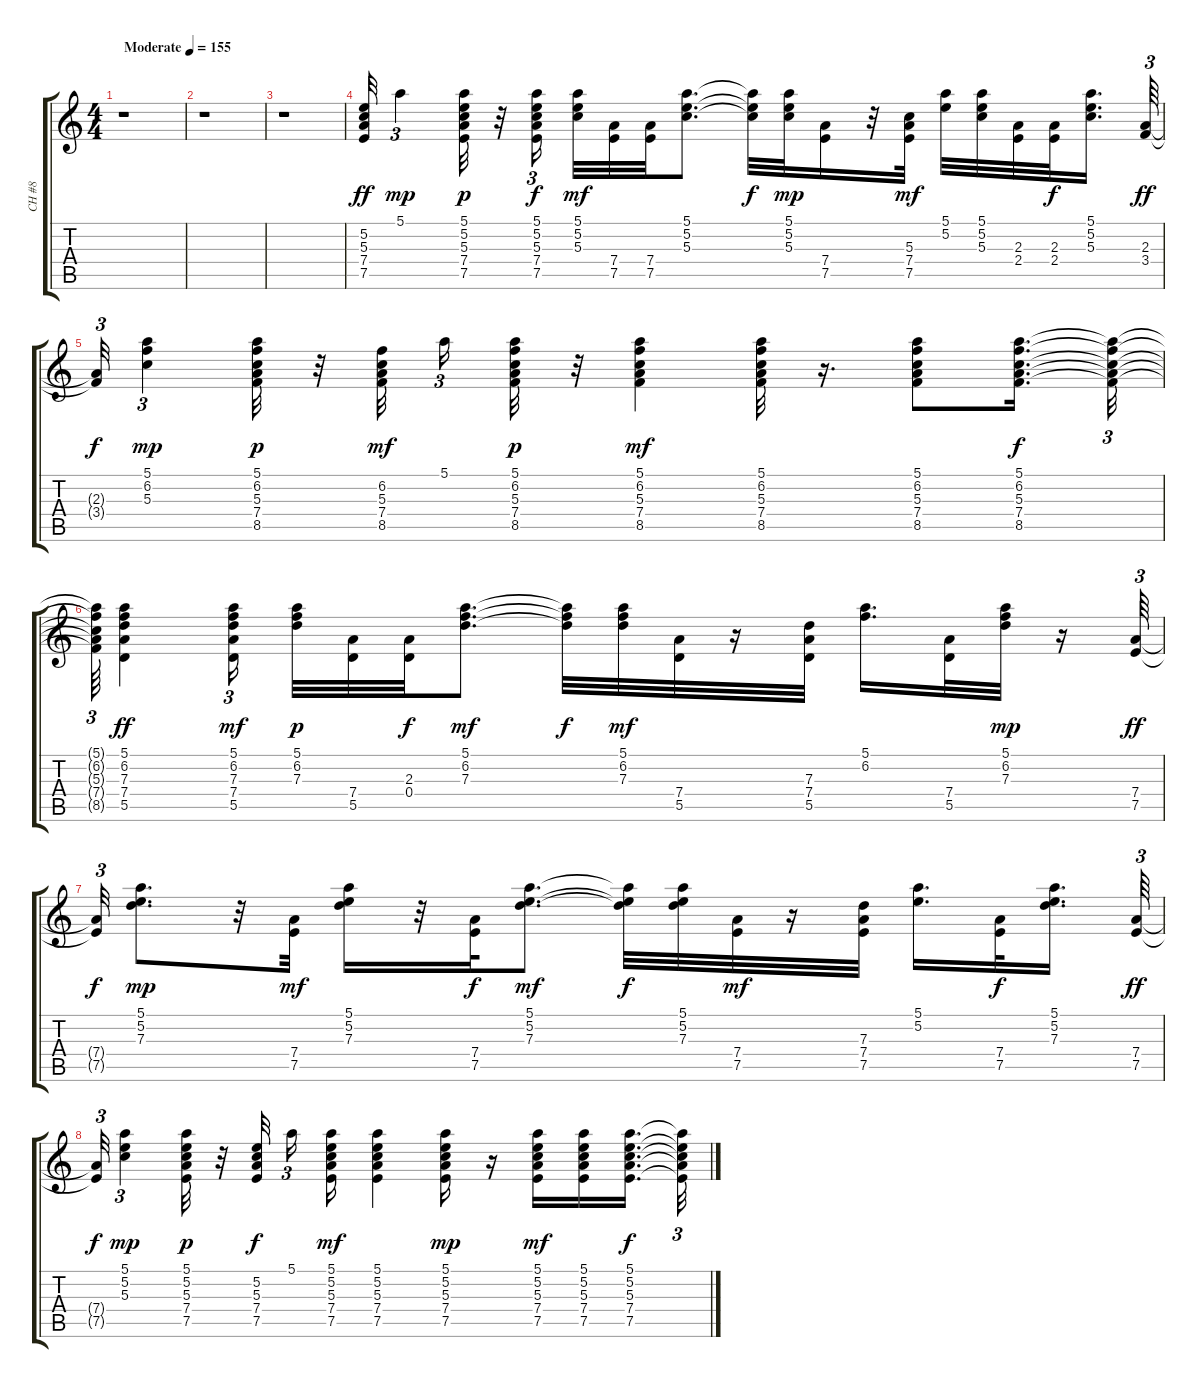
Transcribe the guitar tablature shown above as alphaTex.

\track ("CH #8" "CH #8") {instrument acousticguitarsteel}
\staff {score tabs}
\tuning (E4 B3 G3 D3 A2 E2) {hide}
\ts (4 4)
\tempo (155 "Moderate")
\clef g2
\ks c
r.1{dy ff instrument acousticguitarsteel} |
r.1 |
r.1 |
(5.2 5.3 7.4 7.5).32 5.1.4{tu (3 2) dy mp} (5.1 5.2 5.3 7.4 7.5).32{dy p} r.32 (5.1 5.2 5.3 7.4 7.5).16{tu (3 2) dy f beam splitsecondary} (5.1 5.2 5.3).32{dy mf} (7.4 7.5).32 (7.4 7.5).32 (5.1 5.2 5.3).8{d} (5.1{t} 5.2{t} 5.3{t}).32{dy f} (5.1 5.2 5.3).32{dy mp} (7.4 7.5).16 r.32 (5.3 7.4 7.5).32{dy mf} (5.1 5.2).32 (5.1 5.2 5.3).32 (2.3 2.4).32 (2.3 2.4).32{dy f} (5.1 5.2 5.3).16{d beam splitsecondary} (2.3 3.4).64{tu (3 2) dy ff} |
(2.3{t} 3.4{t}).32{tu (3 2) dy f} (5.1 6.2 5.3).4{tu (3 2) dy mp} (5.1 6.2 5.3 7.4 8.5).32{dy p} r.32 (6.2 5.3 7.4 8.5).32{dy mf beam splitsecondary} 5.1.16{tu (3 2)} (5.1 6.2 5.3 7.4 8.5).32{dy p} r.32 (5.1 6.2 5.3 7.4 8.5).4{dy mf} (5.1 6.2 5.3 7.4 8.5).32 r.16{d} (5.1 6.2 5.3 7.4 8.5).8 (5.1 6.2 5.3 7.4 8.5).16{d dy f} (5.1{t} 6.2{t} 5.3{t} 7.4{t} 8.5{t}).32{tu (3 2)} |
(5.1{t} 6.2{t} 5.3{t} 7.4{t} 8.5{t}).64{tu (3 2)} (5.1 6.2 7.3 7.4 5.5).4{dy ff} (5.1 6.2 7.3 7.4 5.5).16{tu (3 2) dy mf beam splitsecondary} (5.1 6.2 7.3).32{dy p} (7.4 5.5).32 (2.3 0.4).32{dy f} (5.1 6.2 7.3).8{d dy mf} (5.1{t} 6.2{t} 7.3{t}).32{dy f} (5.1 6.2 7.3).32{dy mf} (7.4 5.5).32 r.16 (7.3 7.4 5.5).32 (5.1 6.2).16{d} (7.4 5.5).32 (5.1 6.2 7.3).32{dy mp} r.16 (7.4 7.5).64{tu (3 2) dy ff} |
(7.4{t} 7.5{t}).32{tu (3 2) dy f} (5.1 5.2 7.3).8{d dy mp} r.32 (7.4 7.5).32{dy mf} (5.1 5.2 7.3).16 r.32 (7.4 7.5).32{dy f} (5.1 5.2 7.3).8{d dy mf} (5.1{t} 5.2{t} 7.3{t}).32{dy f} (5.1 5.2 7.3).32 (7.4 7.5).32{dy mf} r.16 (7.3 7.4 7.5).32 (5.1 5.2).16{d} (7.4 7.5).32{dy f} (5.1 5.2 7.3).16{d beam splitsecondary} (7.4 7.5).64{tu (3 2) dy ff} |
(7.4{t} 7.5{t}).32{tu (3 2) dy f} (5.1 5.2 5.3).4{tu (3 2) dy mp} (5.1 5.2 5.3 7.4 7.5).32{dy p} r.32 (5.2 5.3 7.4 7.5).32{dy f beam splitsecondary} 5.1.16{tu (3 2)} (5.1 5.2 5.3 7.4 7.5).16{dy mf} (5.1 5.2 5.3 7.4 7.5).4 (5.1 5.2 5.3 7.4 7.5).16{dy mp} r.16 (5.1 5.2 5.3 7.4 7.5).16{dy mf} (5.1 5.2 5.3 7.4 7.5).16 (5.1 5.2 5.3 7.4 7.5).16{d dy f beam splitsecondary} (5.1{t} 5.2{t} 5.3{t} 7.4{t} 7.5{t}).32{tu (3 2)}
